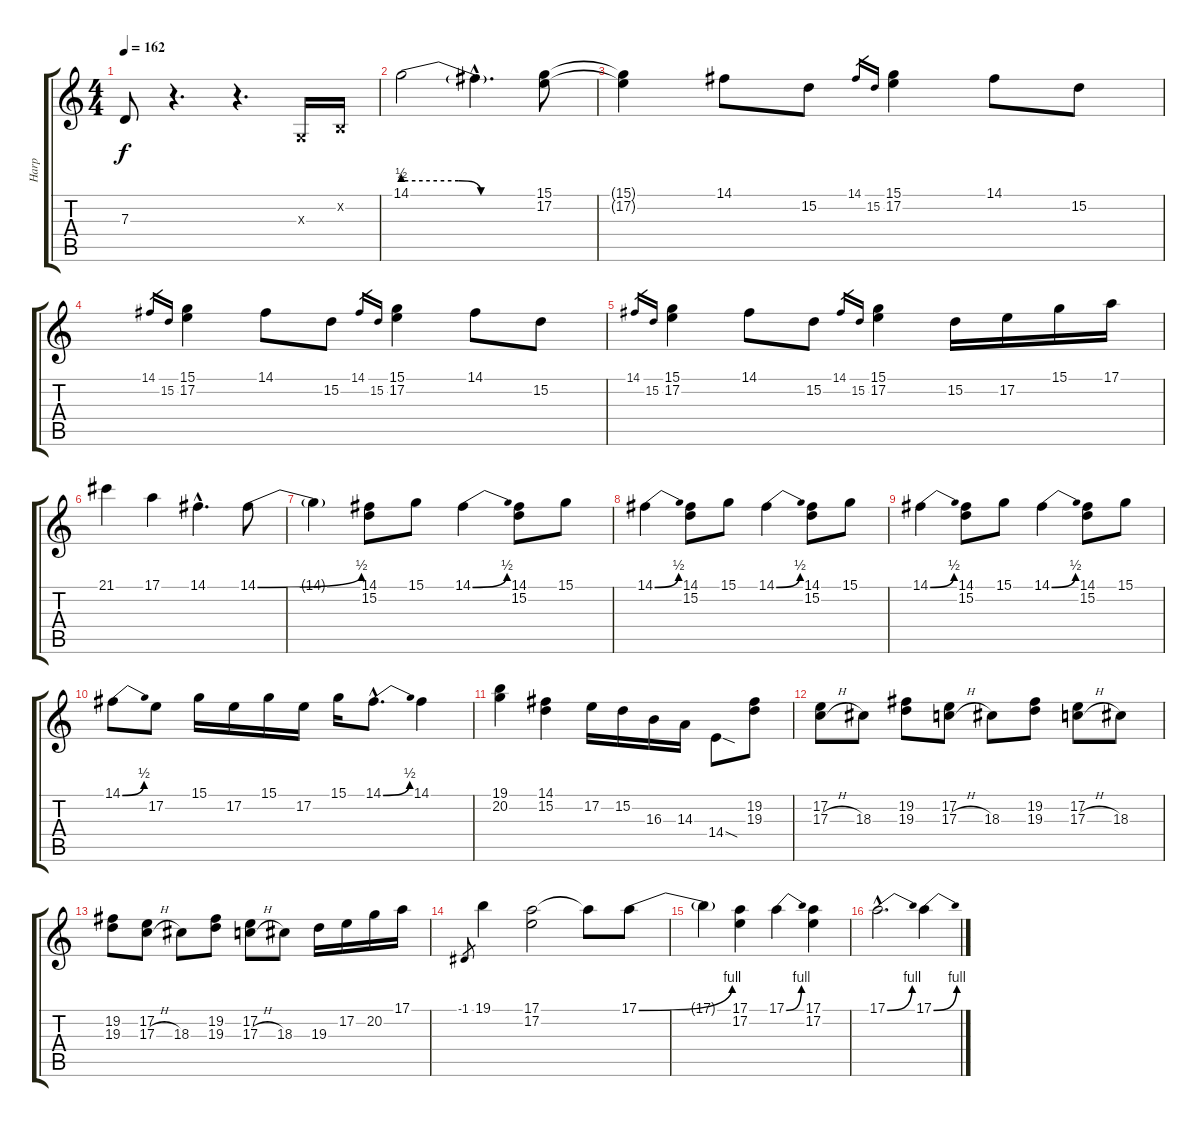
\track ("Harp" "Harp") {instrument harmonica}
\staff {score tabs}
\tuning (E4 B3 G3 D3 A2 E2) {hide}
\ts (4 4)
\tempo 162
\clef g2
\ks c
7.3{t}.8{dy f} r.4{d} r.4{d} 0.3{x}.16 0.2{x}.16 |
14.1{be (custom 0 2 25 2 35 0 60 0)}.2 14.1{hac t}.4{d} (15.1 17.2).8 |
(15.1{t} 17.2{t}).4 14.1.8 15.2.8 14.1.16{gr} 15.2.16{gr} (15.1 17.2).4 14.1.8 15.2.8 |
14.1.16{gr} 15.2.16{gr} (15.1 17.2).4 14.1.8 15.2.8 14.1.16{gr} 15.2.16{gr} (15.1 17.2).4 14.1.8 15.2.8 |
14.1.16{gr} 15.2.16{gr} (15.1 17.2).4 14.1.8 15.2.8 14.1.16{gr} 15.2.16{gr} (15.1 17.2).4 15.2.16 17.2.16 15.1.16 17.1.16 |
21.1.4 17.1.4 14.1{hac}.4{d} 14.1{be (bend 0 0 60 2)}.8 |
14.1{t}.4 (14.1 15.2).8 15.1.8 14.1{be (bend 0 0 60 2)}.4 (14.1 15.2).8 15.1.8 |
14.1{be (bend 0 0 60 2)}.4 (14.1 15.2).8 15.1.8 14.1{be (bend 0 0 60 2)}.4 (14.1 15.2).8 15.1.8 |
14.1{be (bend 0 0 60 2)}.4 (14.1 15.2).8 15.1.8 14.1{be (bend 0 0 60 2)}.4 (14.1 15.2).8 15.1.8 |
14.1{be (bend 0 0 60 2)}.8 17.2.8 15.1.16 17.2.16 15.1.16 17.2.16 15.1.16 14.1{be (bend 0 0 60 2) hac}.8{d} 14.1.4 |
(19.1 20.2).4 (14.1 15.2).4 17.2.16 15.2.16 16.3.16 14.3.16 14.4{sod}.8 (19.2 19.3).8 |
(17.2 17.3{h}).8 18.3.8 (19.2 19.3).8 (17.2 17.3{h}).8 18.3.8 (19.2 19.3).8 (17.2 17.3{h}).8 18.3.8 |
(19.2 19.3).8 (17.2 17.3{h}).8 18.3.8 (19.2 19.3).8 (17.2 17.3{h}).8 18.3.8 19.3.16 17.2.16 20.2.16 17.1.16 |
-1.1.8{gr} 19.1.4 (17.1 17.2).2 17.1{t}.8 17.1{be (bend 0 0 60 4)}.8 |
17.1{t}.4 (17.1 17.2).4 17.1{be (bend 0 0 60 4)}.4 (17.1 17.2).4 |
17.1{be (bend 0 0 60 4) hac}.2{d} 17.1{be (bend 0 0 60 4)}.4
